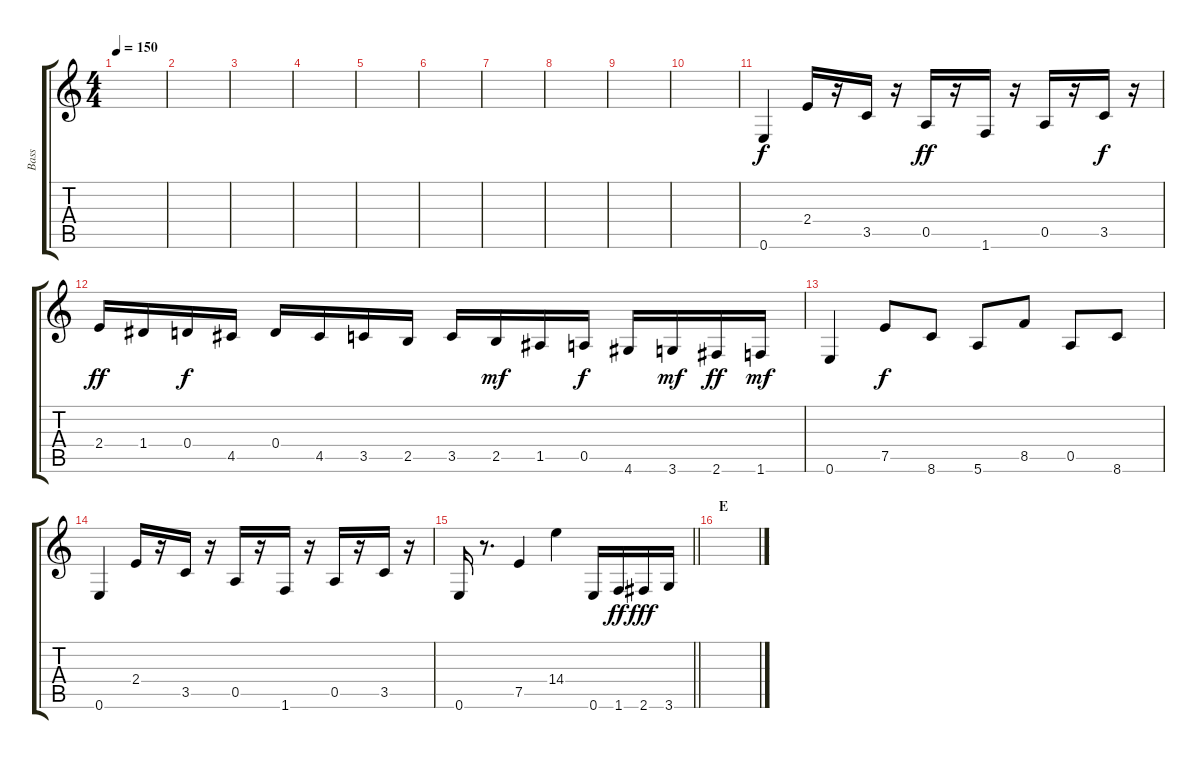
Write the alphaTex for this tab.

\track ("Bass" "Bass") {instrument electricbassfinger}
\staff {score tabs}
\tuning (E4 B3 G3 D3 A2 E2) {hide}
\ts (4 4)
\tempo 150
\clef g2
\ks c
|
|
|
|
|
|
|
|
|
|
0.6.4 2.4.16 r.16 3.5.16 r.16 0.5.16{dy ff} r.16 1.6.16 r.16 0.5.16 r.16 3.5.16{dy f} r.16 |
2.4.16{dy ff} 1.4.16 0.4.16{dy f} 4.5.16 0.4.16 4.5.16 3.5.16 2.5.16 3.5.16 2.5.16{dy mf} 1.5.16 0.5.16{dy f} 4.6.16 3.6.16{dy mf} 2.6.16{dy ff} 1.6.16{dy mf} |
0.6.4 7.5.8{dy f} 8.6.8 5.6.8 8.5.8 0.5.8 8.6.8 |
0.6.4 2.4.16 r.16 3.5.16 r.16 0.5.16 r.16 1.6.16 r.16 0.5.16 r.16 3.5.16 r.16 |
\barLineRight lightlight
0.6.16 r.8{d} 7.5.4 14.4.4 0.6.16 1.6.16{dy ff} 2.6.16{dy fff} 3.6.16 |
\section ("" "E")
